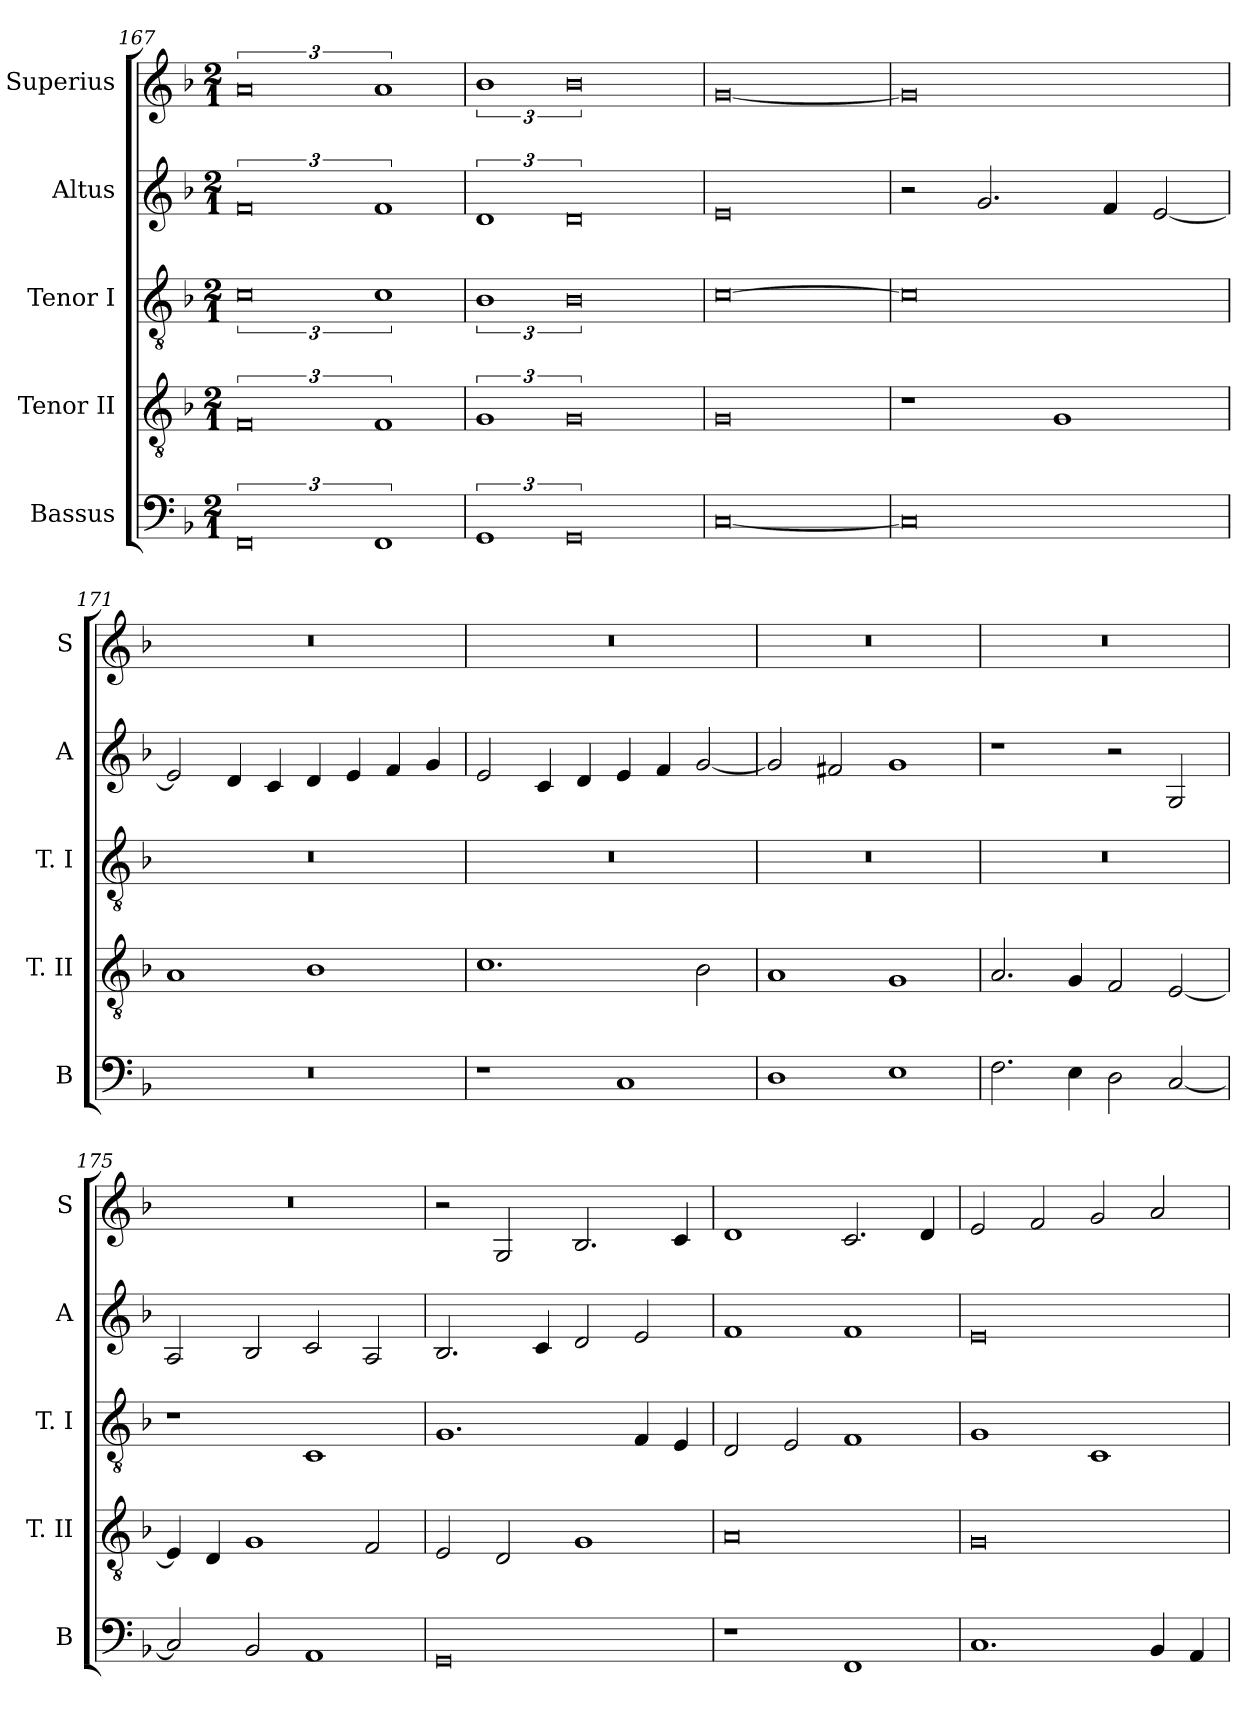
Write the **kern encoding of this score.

**kern	**kern	**kern	**kern	**kern
*part5	*part4	*part3	*part2	*part1
*staff5	*staff4	*staff3	*staff2	*staff1
*I"Bassus	*I"Tenor II	*I"Tenor I	*I"Altus	*I"Superius
*I'B	*I'T. II	*I'T. I	*I'A	*I'S
*clefF4	*clefGv2	*clefGv2	*clefG2	*clefG2
*k[b-]	*k[b-]	*k[b-]	*k[b-]	*k[b-]
*F:	*F:	*F:	*F:	*F:
*M2/1	*M2/1	*M2/1	*M2/1	*M2/1
=167	=167	=167	=167	=167
3%4FF	3%4F	3%4c	3%4f	3%4a
3%2FF	3%2F	3%2c	3%2f	3%2a
=168	=168	=168	=168	=168
3%2GG	3%2G	3%2B-	3%2d	3%2b-
3%4GG	3%4G	3%4B-	3%4d	3%4b-
=169	=169	=169	=169	=169
[0C	0G	[0c	0e	[0g
=170	=170	=170	=170	=170
0C]	1r	0c]	2r	0g]
.	.	.	2.g	.
.	1G	.	.	.
.	.	.	4f	.
.	.	.	[2e	.
=171	=171	=171	=171	=171
0r	1A	0r	2e]	0r
.	.	.	4d	.
.	.	.	4c	.
.	1B-	.	4d	.
.	.	.	4e	.
.	.	.	4f	.
.	.	.	4g	.
=172	=172	=172	=172	=172
1r	1.c	0r	2e	0r
.	.	.	4c	.
.	.	.	4d	.
1C	.	.	4e	.
.	.	.	4f	.
.	2B-	.	[2g	.
=173	=173	=173	=173	=173
1D	1A	0r	2g]	0r
.	.	.	2f#X	.
1E	1G	.	1g	.
=174	=174	=174	=174	=174
2.F	2.A	0r	1r	0r
4E	4G	.	.	.
2D	2F	.	2r	.
[2C	[2E	.	2G	.
=175	=175	=175	=175	=175
2C]	4E]	1r	2A	0r
.	4D	.	.	.
2BB-	1G	.	2B-	.
1AA	.	1C	2c	.
.	2F	.	2A	.
=176	=176	=176	=176	=176
0GG	2E	1.G	2.B-	2r
.	2D	.	.	2G
.	.	.	4c	.
.	1G	.	2d	2.B-
.	.	4F	2e	.
.	.	4E	.	4c
=177	=177	=177	=177	=177
1r	0A	2D	1f	1d
.	.	2E	.	.
1FF	.	1F	1f	2.c
.	.	.	.	4d
=178	=178	=178	=178	=178
1.C	0G	1G	0e	2e
.	.	.	.	2f
.	.	1C	.	2g
4BB-	.	.	.	2a
4AA	.	.	.	.
=	=	=	=	=
*-	*-	*-	*-	*-
